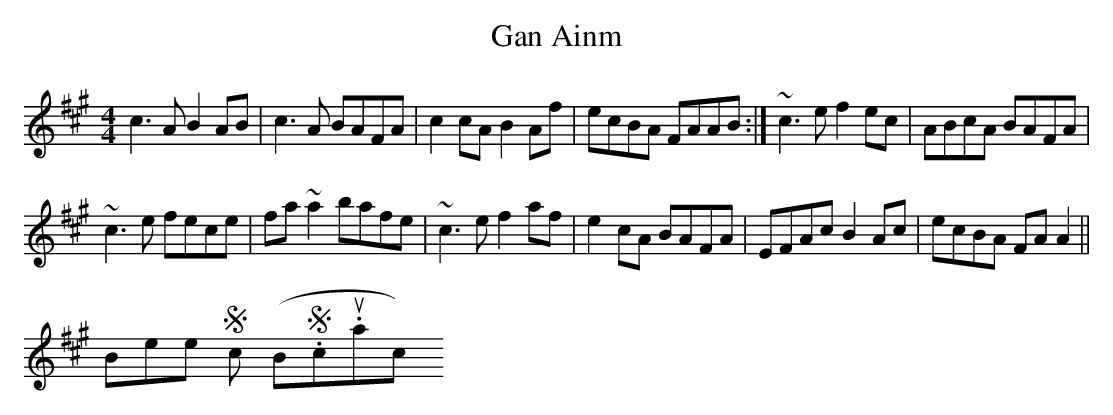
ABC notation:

X:1
T:Gan Ainm
M:4/4
K:A
c3A B2AB | c3A BAFA | c2cA B2Af | ecBA FAAB :| ~c3e f2ec | ABcA BAFA |
~c3e fece | fa~a2 bafe | ~c3e f2af | e2cA BAFA | EFAc B2Ac | ecBA FAA2 ||
Bernie Stocks (B.Stocks@ulst.ac.uk) 20/2/97
